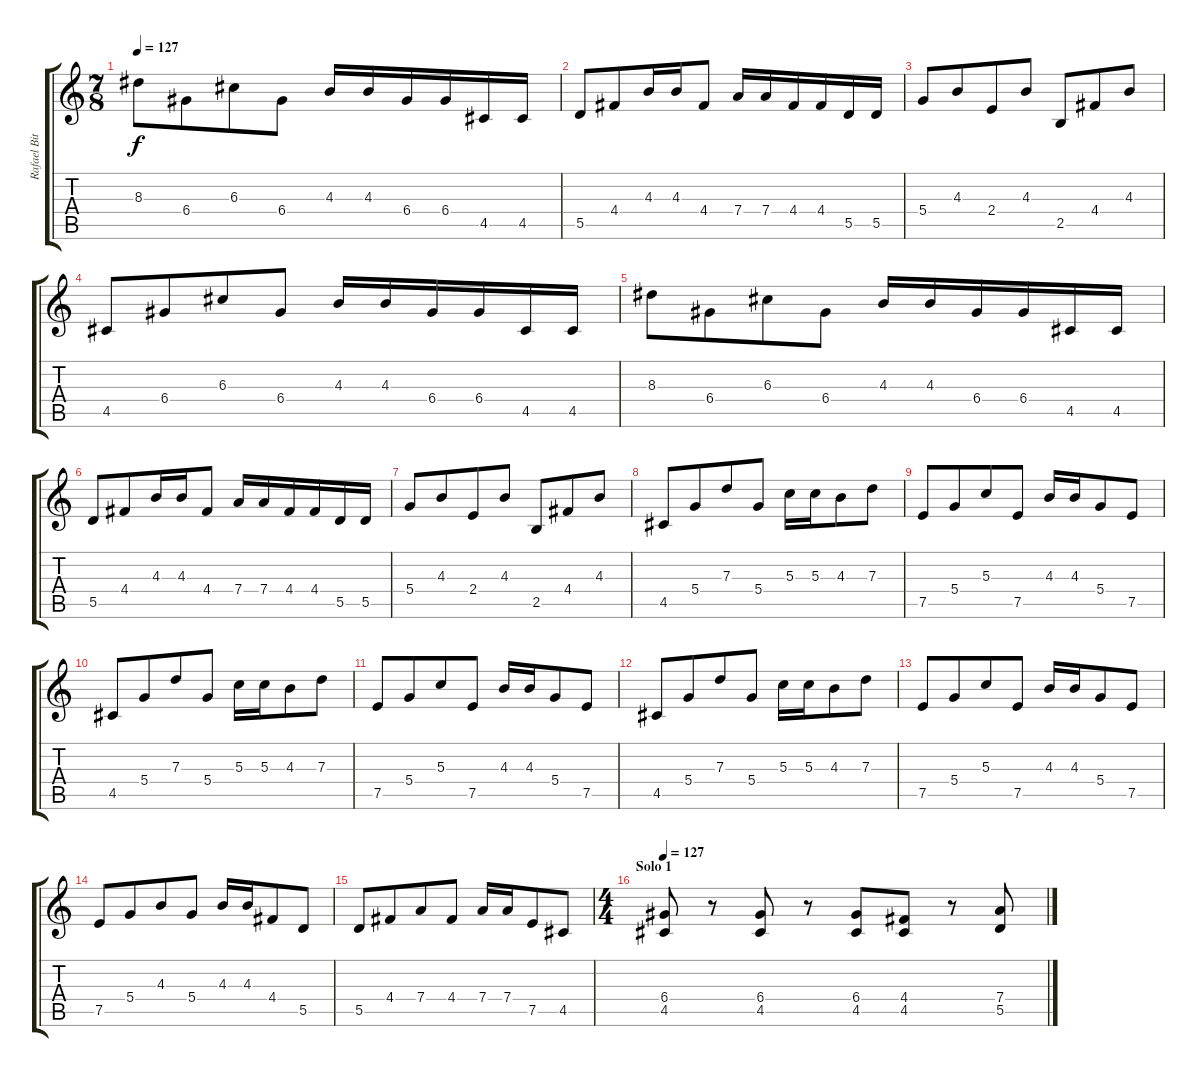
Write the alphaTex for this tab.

\track ("Rafael Bittencourt" "Rafael Bit") {instrument distortionguitar}
\staff {score tabs}
\tuning (E4 B3 G3 D3 A2 E2) {hide}
\ts (7 8)
\tempo 127
\clef g2
\ks c
8.3.8{dy f} 6.4.8 6.3.8 6.4.8 4.3.16 4.3.16 6.4.16 6.4.16 4.5.16 4.5.16 |
5.5.8 4.4.8 4.3.16 4.3.16 4.4.8 7.4.16 7.4.16 4.4.16 4.4.16 5.5.16 5.5.16 |
5.4.8 4.3.8 2.4.8 4.3.8 2.5.8 4.4.8 4.3.8 |
4.5.8 6.4.8 6.3.8 6.4.8 4.3.16 4.3.16 6.4.16 6.4.16 4.5.16 4.5.16 |
8.3.8 6.4.8 6.3.8 6.4.8 4.3.16 4.3.16 6.4.16 6.4.16 4.5.16 4.5.16 |
5.5.8 4.4.8 4.3.16 4.3.16 4.4.8 7.4.16 7.4.16 4.4.16 4.4.16 5.5.16 5.5.16 |
5.4.8 4.3.8 2.4.8 4.3.8 2.5.8 4.4.8 4.3.8 |
4.5.8 5.4.8 7.3.8 5.4.8 5.3.16 5.3.16 4.3.8 7.3.8 |
7.5.8 5.4.8 5.3.8 7.5.8 4.3.16 4.3.16 5.4.8 7.5.8 |
4.5.8 5.4.8 7.3.8 5.4.8 5.3.16 5.3.16 4.3.8 7.3.8 |
7.5.8 5.4.8 5.3.8 7.5.8 4.3.16 4.3.16 5.4.8 7.5.8 |
4.5.8 5.4.8 7.3.8 5.4.8 5.3.16 5.3.16 4.3.8 7.3.8 |
7.5.8 5.4.8 5.3.8 7.5.8 4.3.16 4.3.16 5.4.8 7.5.8 |
7.5.8 5.4.8 4.3.8 5.4.8 4.3.16 4.3.16 4.4.8 5.5.8 |
5.5.8 4.4.8 7.4.8 4.4.8 7.4.16 7.4.16 7.5.8 4.5.8 |
\ts (4 4)
\section ("" "Solo 1")
\tempo 127
(6.4 4.5).8 r.8 (6.4 4.5).8 r.8 (6.4 4.5).8 (4.4 4.5).8 r.8 (7.4 5.5).8
